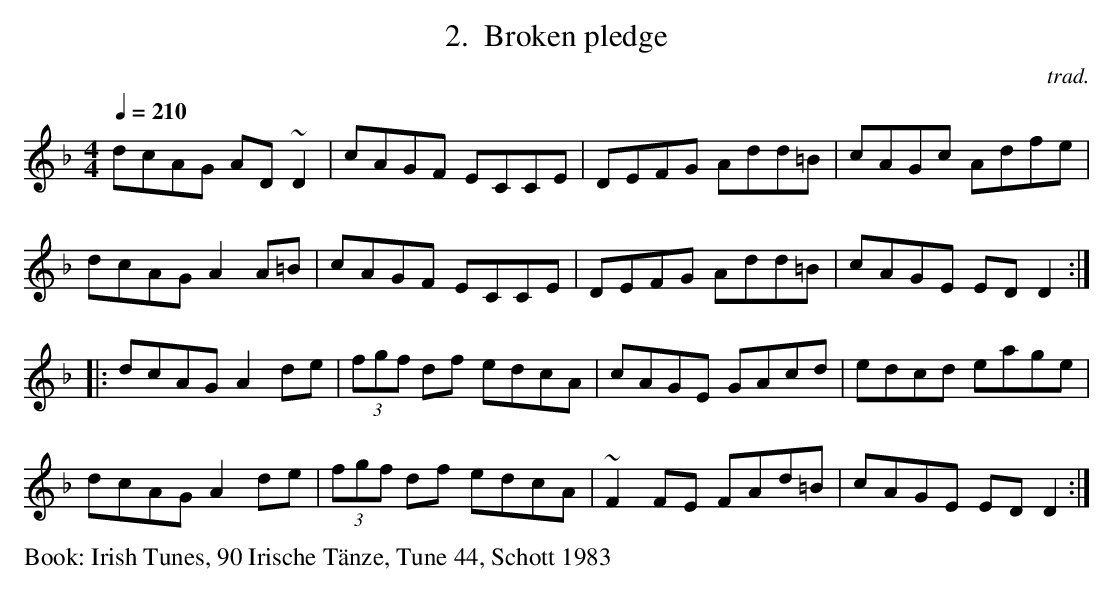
X:1
T:Broken pledge
C:trad.
L:1/8
Q:1/4=210
M:4/4
K:Dm
dcAG AD~D2|cAGF ECCE|DEFG Add=B|cAGc Adfe|
dcAG A2A=B|cAGF ECCE|DEFG Add=B|cAGE EDD2:|
|:dcAG A2de|(3fgf df edcA|cAGE GAcd|edcd eage|
dcAG A2de|(3fgf df edcA|~F2FE FAd=B|cAGE EDD2:|
